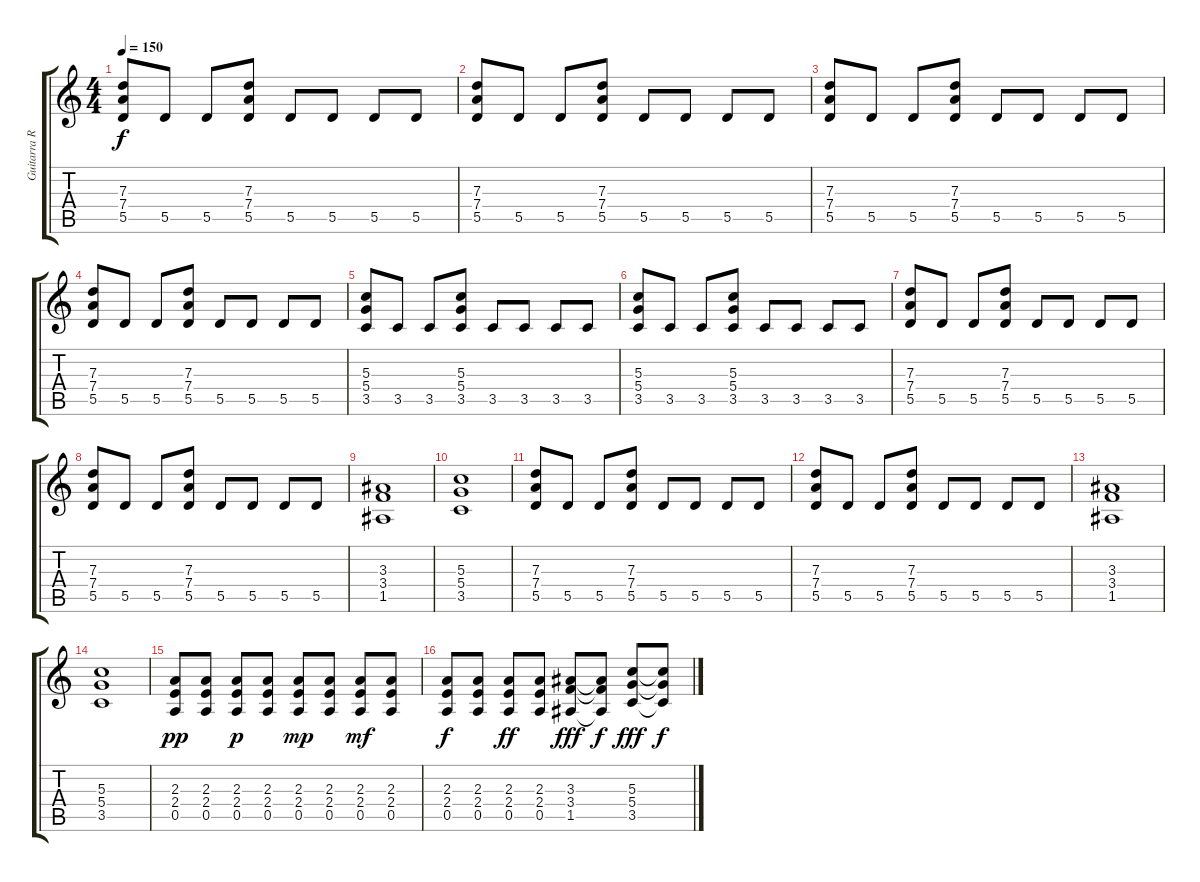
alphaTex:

\track ("Guitarra Ritmica" "Guitarra R") {instrument distortionguitar}
\staff {score tabs}
\tuning (E4 B3 G3 D3 A2 E2) {hide}
\ts (4 4)
\tempo 150
\clef g2
\ks c
(7.3 7.4 5.5).8{dy f} 5.5.8 5.5.8 (7.3 7.4 5.5).8 5.5.8 5.5.8 5.5.8 5.5.8 |
(7.3 7.4 5.5).8 5.5.8 5.5.8 (7.3 7.4 5.5).8 5.5.8 5.5.8 5.5.8 5.5.8 |
(7.3 7.4 5.5).8 5.5.8 5.5.8 (7.3 7.4 5.5).8 5.5.8 5.5.8 5.5.8 5.5.8 |
(7.3 7.4 5.5).8 5.5.8 5.5.8 (7.3 7.4 5.5).8 5.5.8 5.5.8 5.5.8 5.5.8 |
(5.3 5.4 3.5).8 3.5.8 3.5.8 (5.3 5.4 3.5).8 3.5.8 3.5.8 3.5.8 3.5.8 |
(5.3 5.4 3.5).8 3.5.8 3.5.8 (5.3 5.4 3.5).8 3.5.8 3.5.8 3.5.8 3.5.8 |
(7.3 7.4 5.5).8 5.5.8 5.5.8 (7.3 7.4 5.5).8 5.5.8 5.5.8 5.5.8 5.5.8 |
(7.3 7.4 5.5).8 5.5.8 5.5.8 (7.3 7.4 5.5).8 5.5.8 5.5.8 5.5.8 5.5.8 |
(3.3 3.4 1.5).1 |
(5.3 5.4 3.5).1 |
(7.3 7.4 5.5).8 5.5.8 5.5.8 (7.3 7.4 5.5).8 5.5.8 5.5.8 5.5.8 5.5.8 |
(7.3 7.4 5.5).8 5.5.8 5.5.8 (7.3 7.4 5.5).8 5.5.8 5.5.8 5.5.8 5.5.8 |
(3.3 3.4 1.5).1 |
(5.3 5.4 3.5).1 |
(2.3 2.4 0.5).8{dy pp} (2.3 2.4 0.5).8 (2.3 2.4 0.5).8{dy p} (2.3 2.4 0.5).8 (2.3 2.4 0.5).8{dy mp} (2.3 2.4 0.5).8 (2.3 2.4 0.5).8{dy mf} (2.3 2.4 0.5).8 |
(2.3 2.4 0.5).8{dy f} (2.3 2.4 0.5).8 (2.3 2.4 0.5).8{dy ff} (2.3 2.4 0.5).8 (3.3 3.4 1.5).8{dy fff} (3.3{t} 3.4{t} 1.5{t}).8{dy f} (5.3 5.4 3.5).8{dy fff} (5.3{t} 5.4{t} 3.5{t}).8{dy f}
